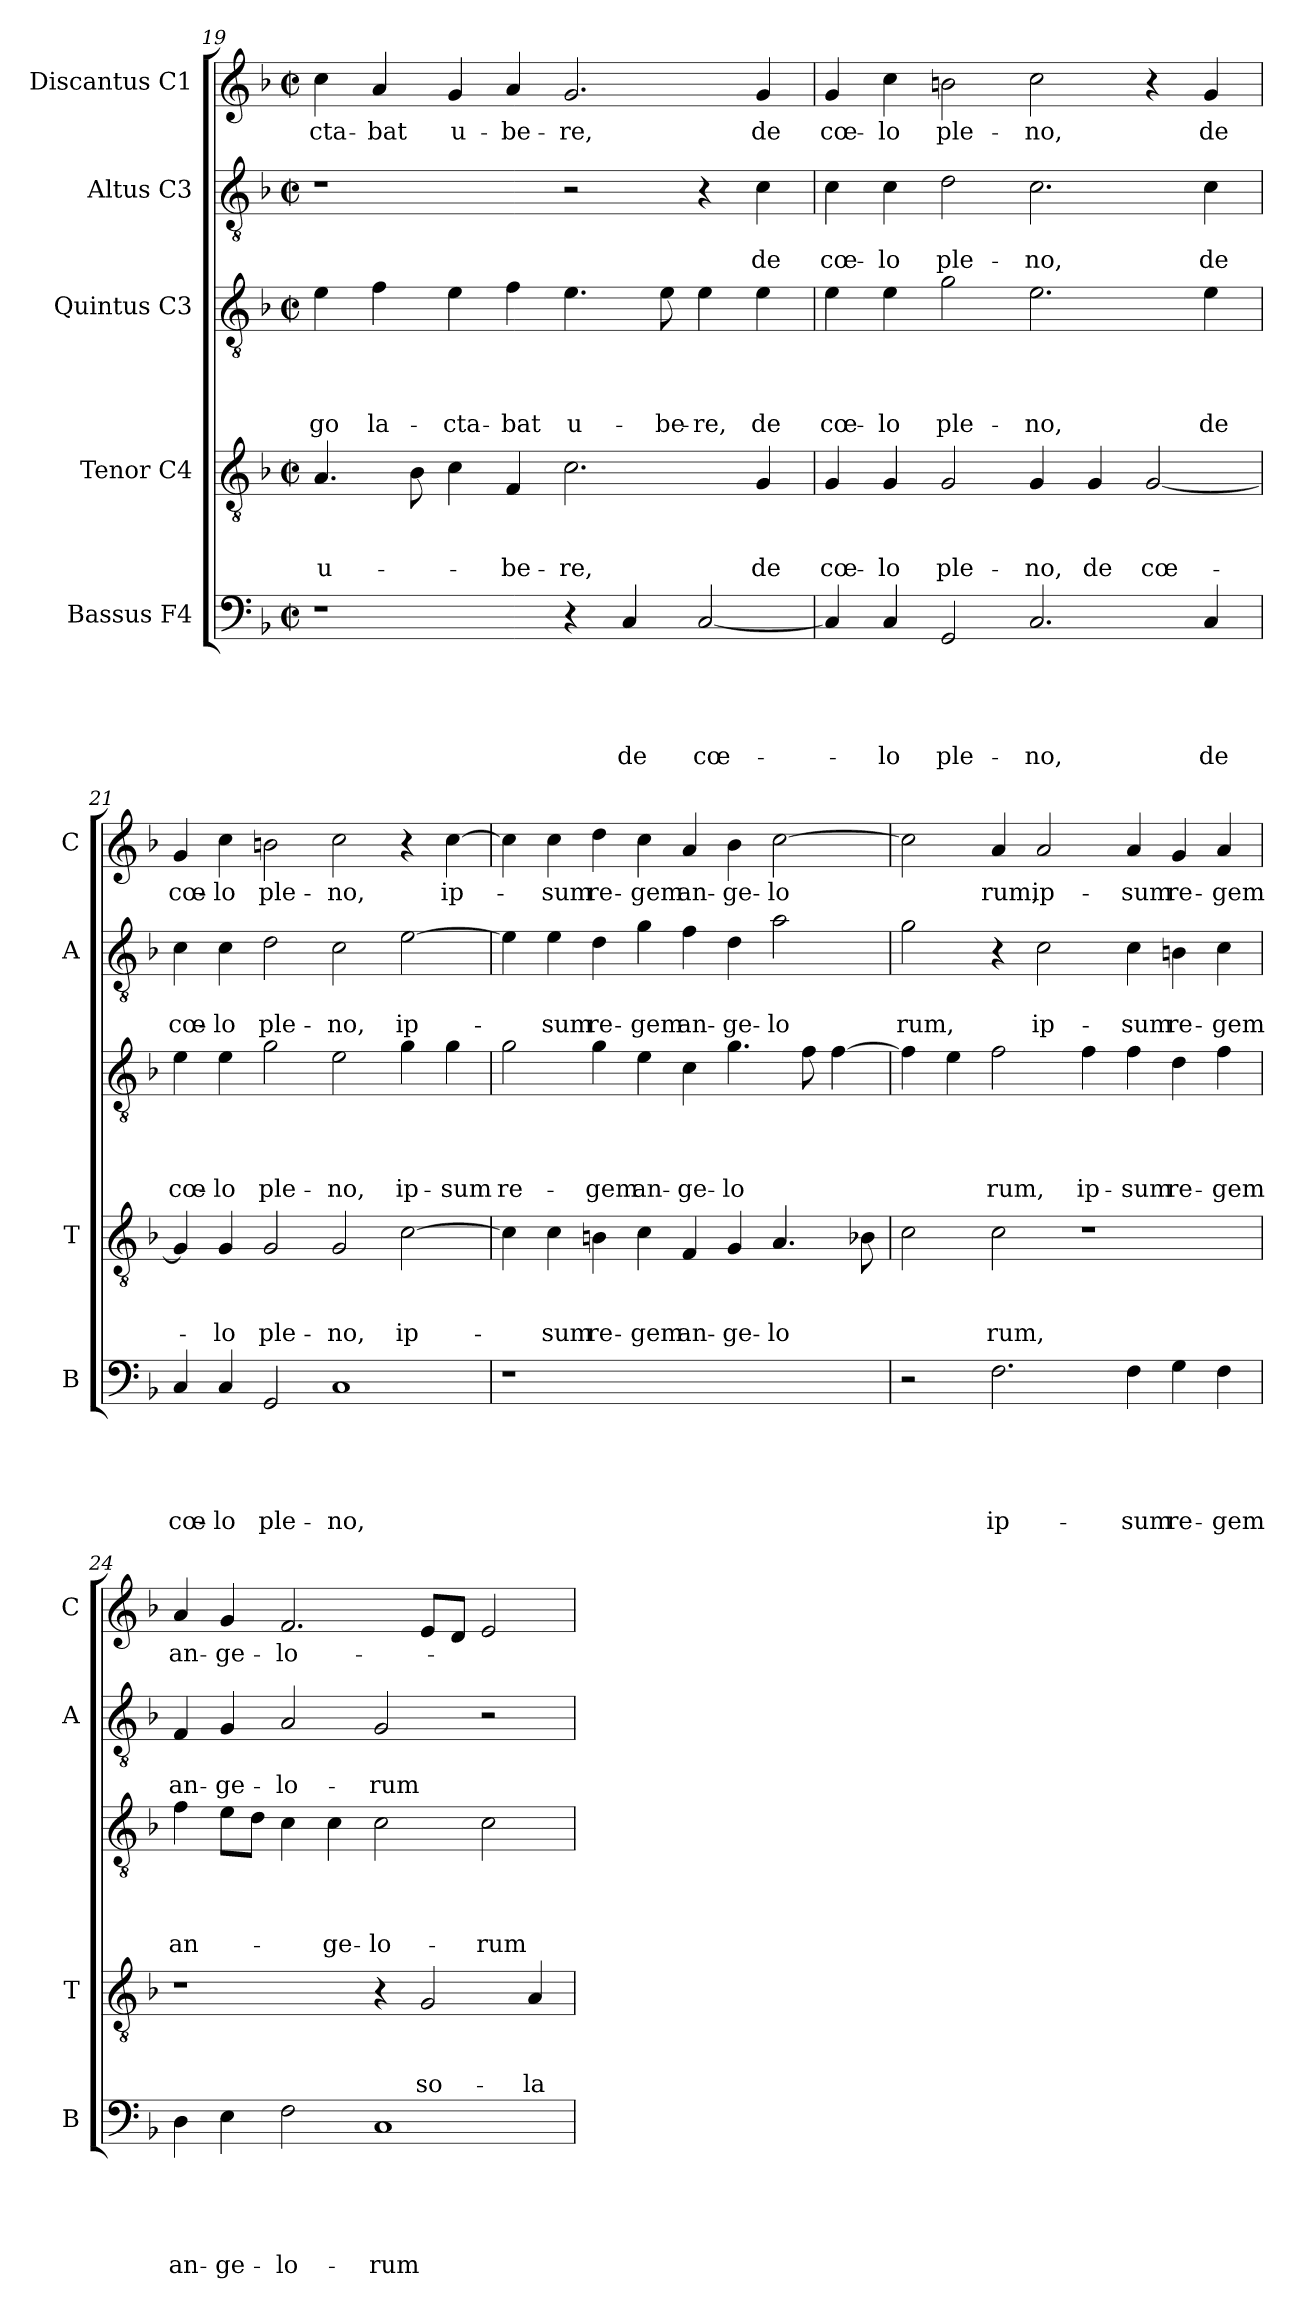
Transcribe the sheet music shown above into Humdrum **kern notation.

**kern	**text	**text	**text	**text	**text	**kern	**text	**text	**text	**kern	**text	**text	**text	**text	**kern	**text	**text	**kern	**text
*part5	*part5	*part5	*part5	*part5	*part5	*part4	*part4	*part4	*part4	*part3	*part3	*part3	*part3	*part3	*part2	*part2	*part2	*part1	*part1
*staff5	*staff5	*staff5	*staff5	*staff5	*staff5	*staff4	*staff4	*staff4	*staff4	*staff3	*staff3	*staff3	*staff3	*staff3	*staff2	*staff2	*staff2	*staff1	*staff1
*I"Bassus F4	*	*	*	*	*	*I"Tenor C4	*	*	*	*I"Quintus C3	*	*	*	*	*I"Altus C3	*	*	*I"Discantus C1	*
*I'B	*	*	*	*	*	*I'T	*	*	*	*	*	*	*	*	*I'A	*	*	*I'C	*
*clefF4	*	*	*	*	*	*clefGv2	*	*	*	*clefGv2	*	*	*	*	*clefGv2	*	*	*clefG2	*
*k[b-]	*	*	*	*	*	*k[b-]	*	*	*	*k[b-]	*	*	*	*	*k[b-]	*	*	*k[b-]	*
*F:	*	*	*	*	*	*F:	*	*	*	*F:	*	*	*	*	*F:	*	*	*F:	*
*M2/2	*	*	*	*	*	*M2/2	*	*	*	*M2/2	*	*	*	*	*M2/2	*	*	*M2/2	*
*met(c|)	*	*	*	*	*	*met(c|)	*	*	*	*met(c|)	*	*	*	*	*met(c|)	*	*	*met(c|)	*
=19	=19	=19	=19	=19	=19	=19	=19	=19	=19	=19	=19	=19	=19	=19	=19	=19	=19	=19	=19
!	!	!	!	!	!	!	!	!	!LO:LY:b	!	!	!	!	!LO:LY:b	!	!	!	!	!LO:LY:b
1r	.	.	.	.	.	4.A/	.	.	u-	4e\	.	.	.	-go	1r	.	.	4cc\	-cta-
!	!	!	!	!	!	!	!	!	!	!	!	!	!	!LO:LY:b	!	!	!	!	!LO:LY:b
.	.	.	.	.	.	.	.	.	.	4f\	.	.	.	la-	.	.	.	4a/	-bat
.	.	.	.	.	.	8B-\	.	.	.	.	.	.	.	.	.	.	.	.	.
!	!	!	!	!	!	!	!	!	!	!	!	!	!	!LO:LY:b	!	!	!	!	!LO:LY:b
.	.	.	.	.	.	4c\	.	.	.	4e\	.	.	.	-cta-	.	.	.	4g/	u-
!	!	!	!	!	!	!	!	!	!LO:LY:b	!	!	!	!	!LO:LY:b	!	!	!	!	!LO:LY:b
.	.	.	.	.	.	4F/	.	.	-be-	4f\	.	.	.	-bat	.	.	.	4a/	-be-
!	!	!	!	!	!	!	!	!	!LO:LY:b	!	!	!	!	!LO:LY:b	!	!	!	!	!LO:LY:b
4r	.	.	.	.	.	2.c\	.	.	-re,	4.e\	.	.	.	u-	2r	.	.	2.g/	-re,
!	!	!	!	!	!LO:LY:b	!	!	!	!	!	!	!	!	!	!	!	!	!	!
4C/	.	.	.	.	de	.	.	.	.	.	.	.	.	.	.	.	.	.	.
!	!	!	!	!	!	!	!	!	!	!	!	!	!	!LO:LY:b	!	!	!	!	!
.	.	.	.	.	.	.	.	.	.	8e\	.	.	.	-be-	.	.	.	.	.
!	!	!	!	!	!LO:LY:b	!	!	!	!	!	!	!	!	!LO:LY:b	!	!	!	!	!
[2C/	.	.	.	.	cœ-	.	.	.	.	4e\	.	.	.	-re,	4r	.	.	.	.
!	!	!	!	!	!	!	!	!	!LO:LY:b	!	!	!	!	!LO:LY:b	!	!	!LO:LY:b	!	!LO:LY:b
.	.	.	.	.	.	4G/	.	.	de	4e\	.	.	.	de	4c\	.	de	4g/	de
!!LO:LB:g=z
=20	=20	=20	=20	=20	=20	=20	=20	=20	=20	=20	=20	=20	=20	=20	=20	=20	=20	=20	=20
!	!	!	!	!	!	!	!	!	!LO:LY:b	!	!	!	!	!LO:LY:b	!	!	!LO:LY:b	!	!LO:LY:b
4C/]	.	.	.	.	.	4G/	.	.	cœ-	4e\	.	.	.	cœ-	4c\	.	cœ-	4g/	cœ-
!	!	!	!	!	!LO:LY:b	!	!	!	!LO:LY:b	!	!	!	!	!LO:LY:b	!	!	!LO:LY:b	!	!LO:LY:b
4C/	.	.	.	.	-lo	4G/	.	.	-lo	4e\	.	.	.	-lo	4c\	.	-lo	4cc\	-lo
!	!	!	!	!	!LO:LY:b	!	!	!	!LO:LY:b	!	!	!	!	!LO:LY:b	!	!	!LO:LY:b	!	!LO:LY:b
2GG/	.	.	.	.	ple-	2G/	.	.	ple-	2g\	.	.	.	ple-	2d\	.	ple-	2bn\	ple-
!	!	!	!	!	!LO:LY:b	!	!	!	!LO:LY:b	!	!	!	!	!LO:LY:b	!	!	!LO:LY:b	!	!LO:LY:b
2.C/	.	.	.	.	-no,	4G/	.	.	-no,	2.e\	.	.	.	-no,	2.c\	.	-no,	2cc\	-no,
!	!	!	!	!	!	!	!	!	!LO:LY:b	!	!	!	!	!	!	!	!	!	!
.	.	.	.	.	.	4G/	.	.	de	.	.	.	.	.	.	.	.	.	.
!	!	!	!	!	!	!	!	!	!LO:LY:b	!	!	!	!	!	!	!	!	!	!
.	.	.	.	.	.	[2G/	.	.	cœ-	.	.	.	.	.	.	.	.	4r	.
!	!	!	!	!	!LO:LY:b	!	!	!	!	!	!	!	!	!LO:LY:b	!	!	!LO:LY:b	!	!LO:LY:b
4C/	.	.	.	.	de	.	.	.	.	4e\	.	.	.	de	4c\	.	de	4g/	de
=21	=21	=21	=21	=21	=21	=21	=21	=21	=21	=21	=21	=21	=21	=21	=21	=21	=21	=21	=21
!	!	!	!	!	!LO:LY:b	!	!	!	!	!	!	!	!	!LO:LY:b	!	!	!LO:LY:b	!	!LO:LY:b
4C/	.	.	.	.	cœ-	4G/]	.	.	.	4e\	.	.	.	cœ-	4c\	.	cœ-	4g/	cœ-
!	!	!	!	!	!LO:LY:b	!	!	!	!LO:LY:b	!	!	!	!	!LO:LY:b	!	!	!LO:LY:b	!	!LO:LY:b
4C/	.	.	.	.	-lo	4G/	.	.	-lo	4e\	.	.	.	-lo	4c\	.	-lo	4cc\	-lo
!	!	!	!	!	!LO:LY:b	!	!	!	!LO:LY:b	!	!	!	!	!LO:LY:b	!	!	!LO:LY:b	!	!LO:LY:b
2GG/	.	.	.	.	ple-	2G/	.	.	ple-	2g\	.	.	.	ple-	2d\	.	ple-	2bn\	ple-
!	!	!	!	!	!LO:LY:b	!	!	!	!LO:LY:b	!	!	!	!	!LO:LY:b	!	!	!LO:LY:b	!	!LO:LY:b
1C	.	.	.	.	-no,	2G/	.	.	-no,	2e\	.	.	.	-no,	2c\	.	-no,	2cc\	-no,
!	!	!	!	!	!	!	!	!	!LO:LY:b	!	!	!	!	!LO:LY:b	!	!	!LO:LY:b	!	!
.	.	.	.	.	.	[2c\	.	.	ip-	4g\	.	.	.	ip-	[2e\	.	ip-	4r	.
!	!	!	!	!	!	!	!	!	!	!	!	!	!	!LO:LY:b	!	!	!	!	!LO:LY:b
.	.	.	.	.	.	.	.	.	.	4g\	.	.	.	-sum	.	.	.	[4cc\	ip-
=22	=22	=22	=22	=22	=22	=22	=22	=22	=22	=22	=22	=22	=22	=22	=22	=22	=22	=22	=22
!	!	!	!	!	!	!	!	!	!	!	!	!	!	!LO:LY:b	!	!	!	!	!
1r	.	.	.	.	.	4c\]	.	.	.	2g\	.	.	.	re-	4e\]	.	.	4cc\]	.
!	!	!	!	!	!	!	!	!	!LO:LY:b	!	!	!	!	!	!	!	!LO:LY:b	!	!LO:LY:b
.	.	.	.	.	.	4c\	.	.	-sum	.	.	.	.	.	4e\	.	-sum	4cc\	-sum
!	!	!	!	!	!	!	!	!	!LO:LY:b	!	!	!	!	!LO:LY:b	!	!	!LO:LY:b	!	!LO:LY:b
.	.	.	.	.	.	4Bn\	.	.	re-	4g\	.	.	.	-gem	4d\	.	re-	4dd\	re-
!	!	!	!	!	!	!	!	!	!LO:LY:b	!	!	!	!	!LO:LY:b	!	!	!LO:LY:b	!	!LO:LY:b
.	.	.	.	.	.	4c\	.	.	-gem	4e\	.	.	.	an-	4g\	.	-gem	4cc\	-gem
!	!	!	!	!	!	!	!	!	!LO:LY:b	!	!	!	!	!LO:LY:b	!	!	!LO:LY:b	!	!LO:LY:b
1ryy	.	.	.	.	.	4F/	.	.	an-	4c\	.	.	.	-ge-	4f\	.	an-	4a/	an-
!	!	!	!	!	!	!	!	!	!LO:LY:b	!	!	!	!	!LO:LY:b	!	!	!LO:LY:b	!	!LO:LY:b
.	.	.	.	.	.	4G/	.	.	-ge-	4.g\	.	.	.	-lo	4d\	.	-ge-	4b-\	-ge-
!	!	!	!	!	!	!	!	!	!LO:LY:b	!	!	!	!	!	!	!	!LO:LY:b	!	!LO:LY:b
.	.	.	.	.	.	4.A/	.	.	-lo	.	.	.	.	.	2a\	.	-lo	[2cc\	-lo
.	.	.	.	.	.	.	.	.	.	8f\	.	.	.	.	.	.	.	.	.
.	.	.	.	.	.	.	.	.	.	[4f\	.	.	.	.	.	.	.	.	.
.	.	.	.	.	.	8B-X\	.	.	.	.	.	.	.	.	.	.	.	.	.
=23	=23	=23	=23	=23	=23	=23	=23	=23	=23	=23	=23	=23	=23	=23	=23	=23	=23	=23	=23
!	!	!	!	!	!	!	!	!	!	!	!	!	!	!	!	!	!LO:LY:b	!	!
2r	.	.	.	.	.	2c\	.	.	.	4f\]	.	.	.	.	2g\	.	rum,	2cc\]	.
.	.	.	.	.	.	.	.	.	.	4e\	.	.	.	.	.	.	.	.	.
!	!	!	!	!	!LO:LY:b	!	!	!	!LO:LY:b	!	!	!	!	!LO:LY:b	!	!	!	!	!LO:LY:b
2.F\	.	.	.	.	ip-	2c\	.	.	rum,	2f\	.	.	.	rum,	4r	.	.	4a/	rum,
!	!	!	!	!	!	!	!	!	!	!	!	!	!	!	!	!	!LO:LY:b	!	!LO:LY:b
.	.	.	.	.	.	.	.	.	.	.	.	.	.	.	2c\	.	ip-	2a/	ip-
!	!	!	!	!	!	!	!	!	!	!	!	!	!	!LO:LY:b	!	!	!	!	!
.	.	.	.	.	.	1r	.	.	.	4f\	.	.	.	ip-	.	.	.	.	.
!	!	!	!	!	!LO:LY:b	!	!	!	!	!	!	!	!	!LO:LY:b	!	!	!LO:LY:b	!	!LO:LY:b
4F\	.	.	.	.	-sum	.	.	.	.	4f\	.	.	.	-sum	4c\	.	-sum	4a/	-sum
!	!	!	!	!	!LO:LY:b	!	!	!	!	!	!	!	!	!LO:LY:b	!	!	!LO:LY:b	!	!LO:LY:b
4G\	.	.	.	.	re-	.	.	.	.	4d\	.	.	.	re-	4Bn\	.	re-	4g/	re-
!	!	!	!	!	!LO:LY:b	!	!	!	!	!	!	!	!	!LO:LY:b	!	!	!LO:LY:b	!	!LO:LY:b
4F\	.	.	.	.	-gem	.	.	.	.	4f\	.	.	.	-gem	4c\	.	-gem	4a/	-gem
!!LO:PB:g=z
=24	=24	=24	=24	=24	=24	=24	=24	=24	=24	=24	=24	=24	=24	=24	=24	=24	=24	=24	=24
!	!	!	!	!	!LO:LY:b	!	!	!	!	!	!	!	!	!LO:LY:b	!	!	!LO:LY:b	!	!LO:LY:b
4D\	.	.	.	.	an-	1r	.	.	.	4f\	.	.	.	an-	4F/	.	an-	4a/	an-
!	!	!	!	!	!LO:LY:b	!	!	!	!	!	!	!	!	!	!	!	!LO:LY:b	!	!LO:LY:b
4E\	.	.	.	.	-ge-	.	.	.	.	8e\L	.	.	.	.	4G/	.	-ge-	4g/	-ge-
.	.	.	.	.	.	.	.	.	.	8d\J	.	.	.	.	.	.	.	.	.
!	!	!	!	!	!LO:LY:b	!	!	!	!	!	!	!	!	!	!	!	!LO:LY:b	!	!LO:LY:b
2F\	.	.	.	.	-lo-	.	.	.	.	4c\	.	.	.	.	2A/	.	-lo-	2.f/	-lo-
!	!	!	!	!	!	!	!	!	!	!	!	!	!	!LO:LY:b	!	!	!	!	!
.	.	.	.	.	.	.	.	.	.	4c\	.	.	.	-ge-	.	.	.	.	.
!	!	!	!	!	!LO:LY:b	!	!	!	!	!	!	!	!	!LO:LY:b	!	!	!LO:LY:b	!	!
1C	.	.	.	.	-rum	4r	.	.	.	2c\	.	.	.	-lo-	2G/	.	-rum	.	.
!	!	!	!	!	!	!	!	!	!LO:LY:b	!	!	!	!	!	!	!	!	!	!
.	.	.	.	.	.	2G/	.	.	so-	.	.	.	.	.	.	.	.	8e/L	.
.	.	.	.	.	.	.	.	.	.	.	.	.	.	.	.	.	.	8d/J	.
!	!	!	!	!	!	!	!	!	!	!	!	!	!	!LO:LY:b	!	!	!	!	!
.	.	.	.	.	.	.	.	.	.	2c\	.	.	.	-rum	2r	.	.	2e/	.
!	!	!	!	!	!	!	!	!	!LO:LY:b	!	!	!	!	!	!	!	!	!	!
.	.	.	.	.	.	4A/	.	.	-la	.	.	.	.	.	.	.	.	.	.
=	=	=	=	=	=	=	=	=	=	=	=	=	=	=	=	=	=	=	=
*-	*-	*-	*-	*-	*-	*-	*-	*-	*-	*-	*-	*-	*-	*-	*-	*-	*-	*-	*-
